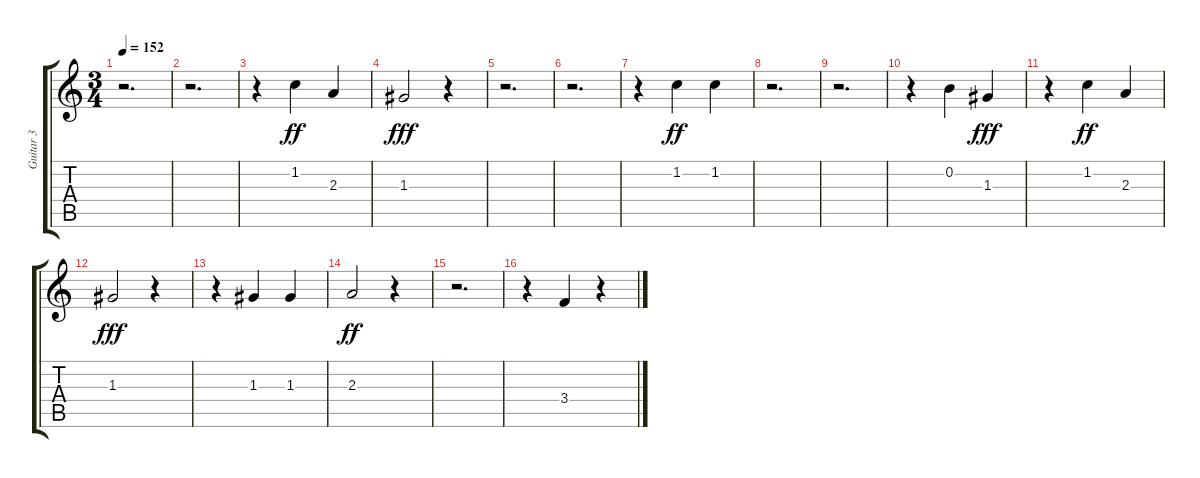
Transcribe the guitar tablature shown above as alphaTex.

\track ("Guitar 3" "Guitar 3") {instrument acousticguitarnylon}
\staff {score tabs}
\tuning (E4 B3 G3 D3 A2 E2) {hide}
\ts (3 4)
\tempo 152
\clef g2
\ks c
r.2{d dy ff} |
r.2{d} |
r.4 1.2.4 2.3.4 |
1.3.2{dy fff} r.4 |
r.2{d} |
r.2{d} |
r.4 1.2.4{dy ff} 1.2.4 |
r.2{d} |
r.2{d} |
r.4 0.2.4 1.3.4{dy fff} |
r.4 1.2.4{dy ff} 2.3.4 |
1.3.2{dy fff} r.4 |
r.4 1.3.4 1.3.4 |
2.3.2{dy ff} r.4 |
r.2{d} |
r.4 3.4.4 r.4
